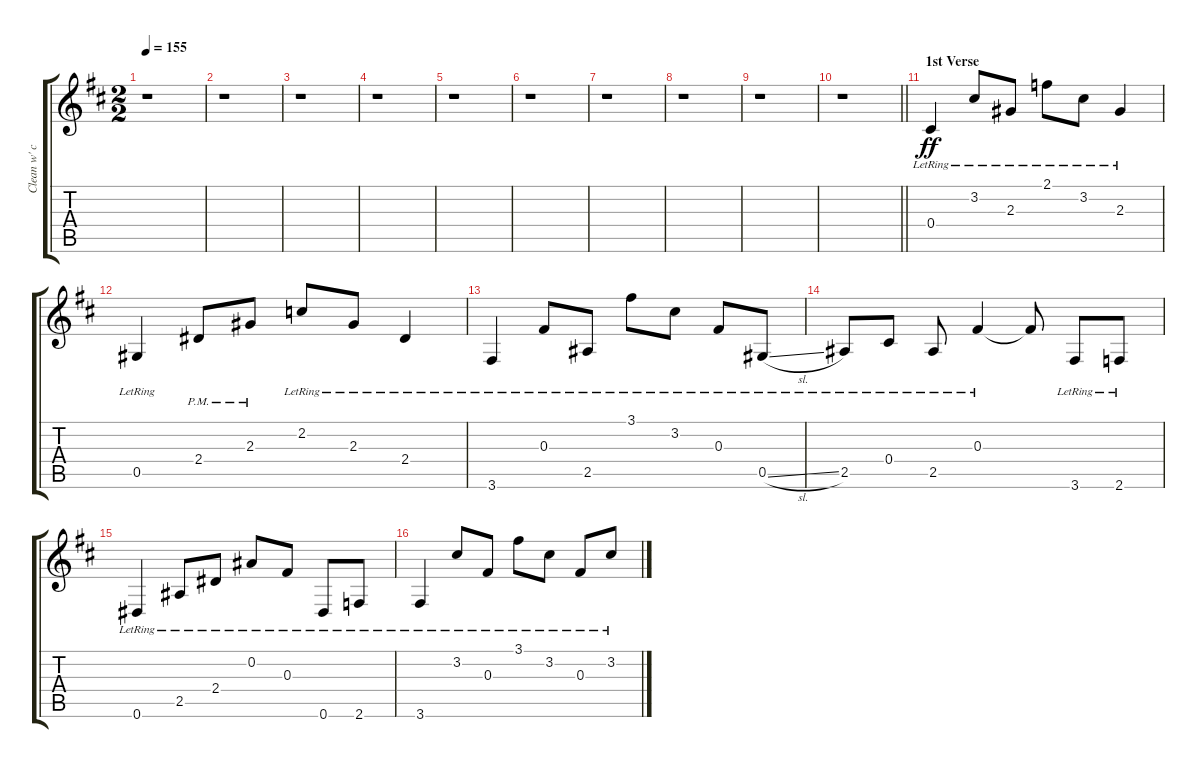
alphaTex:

\track ("Clean w' chorus/reverb" "Clean w' c") {instrument electricguitarclean}
\staff {score tabs}
\tuning (Eb4 Bb3 Gb3 Db3 Ab2 Eb2) {hide}
\ts (2 2)
\tempo 155
\clef g2
\ks d
r.1{dy f} |
r.1 |
r.1 |
r.1 |
r.1 |
r.1 |
r.1 |
r.1 |
r.1 |
\barLineRight lightlight
r.1 |
\section ("" "1st Verse")
0.4{lr}.4{dy ff} 3.2{lr}.8 2.3{lr}.8 2.1{lr}.8 3.2{lr}.8 2.3{lr}.4 |
0.5{lr}.4 2.4{pm}.8 2.3{pm}.8 2.2{lr}.8 2.3{lr}.8 2.4{lr}.4 |
3.6{lr}.4 0.3{lr}.8 2.5{lr}.8 3.1{lr}.8 3.2{lr}.8 0.3{lr}.8 0.5{sl lr}.8 |
2.5{lr}.8 0.4{lr}.8 2.5{lr}.8 0.3{lr}.4 0.3{t}.8 3.6{lr}.8 2.6{lr}.8 |
0.6{lr}.4 2.5{lr}.8 2.4{lr}.8 0.2{lr}.8 0.3{lr}.8 0.6{lr}.8 2.6{lr}.8 |
3.6{lr}.4 3.2{lr}.8 0.3{lr}.8 3.1{lr}.8 3.2{lr}.8 0.3{lr}.8 3.2{lr}.8
